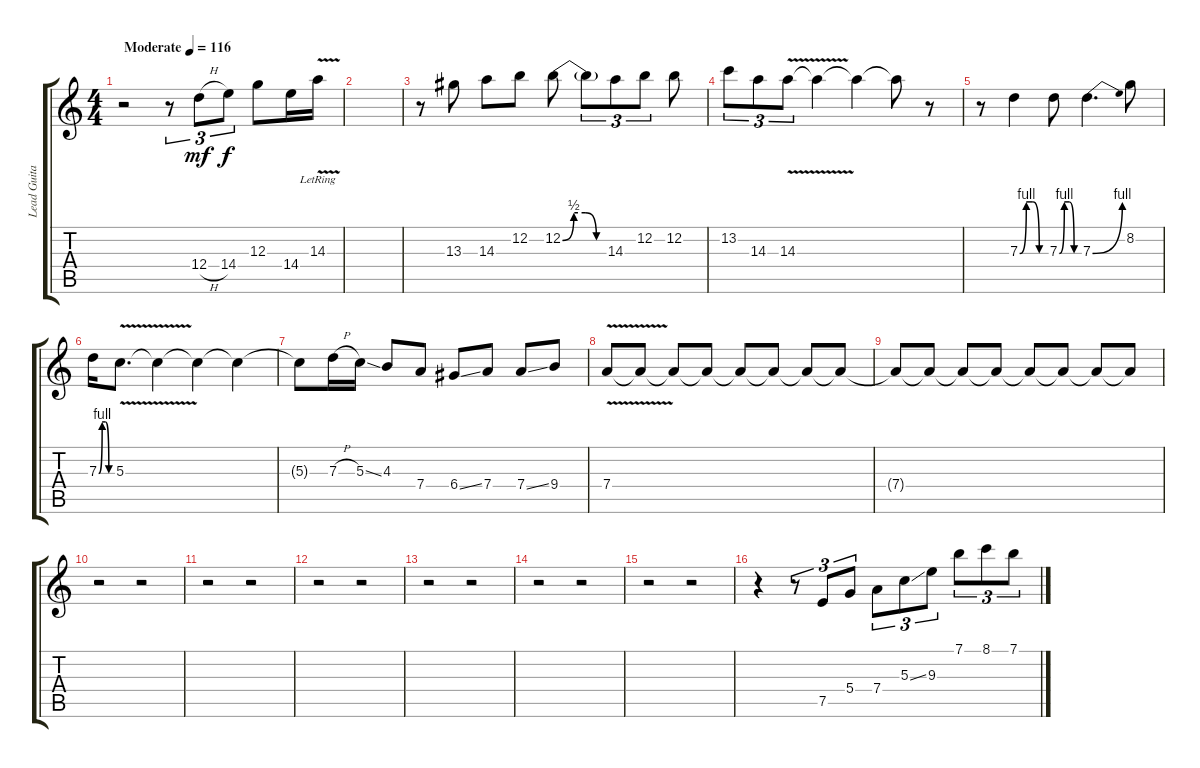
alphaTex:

\track ("Lead Guitar" "Lead Guita") {instrument distortionguitar}
\staff {score tabs}
\tuning (E4 B3 G3 D3 A2 E2) {hide}
\ts (4 4)
\tempo (116 "Moderate")
\clef g2
\ks c
r.2{dy mf instrument distortionguitar} r.8{tu (3 2)} 12.4{h}.8{tu (3 2)} 14.4.8{tu (3 2) dy f} 12.3.8 14.4.16 14.3{v lr}.16 |
|
r.8 13.3.8 14.3.8 12.2.8 12.2{be (custom 0 0 15 2 30 2 45 0 60 0)}.8 12.2{t}.8{tu (3 2)} 14.3.8{tu (3 2)} 12.2.8{tu (3 2)} 12.2.8 |
13.2.8{tu (3 2)} 14.3.8{tu (3 2)} 14.3{v}.8{tu (3 2)} 14.3{t}.4 14.3{t}.4 14.3{t}.8 r.8 |
r.8 7.3{be (custom 0 0 15 4 30 4 45 0 60 0)}.4 7.3{be (custom 0 0 15 4 30 4 45 0 60 0)}.8 7.3{be (bend 0 0 60 4)}.4{d} 8.2.8 |
7.3{be (custom 0 0 15 4 30 4 45 0 60 0)}.16 5.3{v}.8{d} 5.3{t}.4 5.3{t}.4 5.3{t}.4 |
5.3{t}.8 7.3{h}.16 5.3{ss}.16 4.3.8 7.4.8 6.4{ss}.8 7.4.8 7.4{ss}.8 9.4.8 |
7.4{v}.8 7.4{t}.8 7.4{t}.8 7.4{t}.8 7.4{t}.8 7.4{t}.8 7.4{t}.8 7.4{t}.8 |
7.4{t}.8 7.4{t}.8 7.4{t}.8 7.4{t}.8 7.4{t}.8 7.4{t}.8 7.4{t}.8 7.4{t}.8 |
r.2 r.2 |
r.2 r.2 |
r.2 r.2 |
r.2 r.2 |
r.2 r.2 |
r.2 r.2 |
r.4 r.8{tu (3 2)} 7.5.8{tu (3 2)} 5.4.8{tu (3 2)} 7.4.8{tu (3 2)} 5.3{ss}.8{tu (3 2)} 9.3.8{tu (3 2)} 7.1.8{tu (3 2)} 8.1.8{tu (3 2)} 7.1.8{tu (3 2)}
